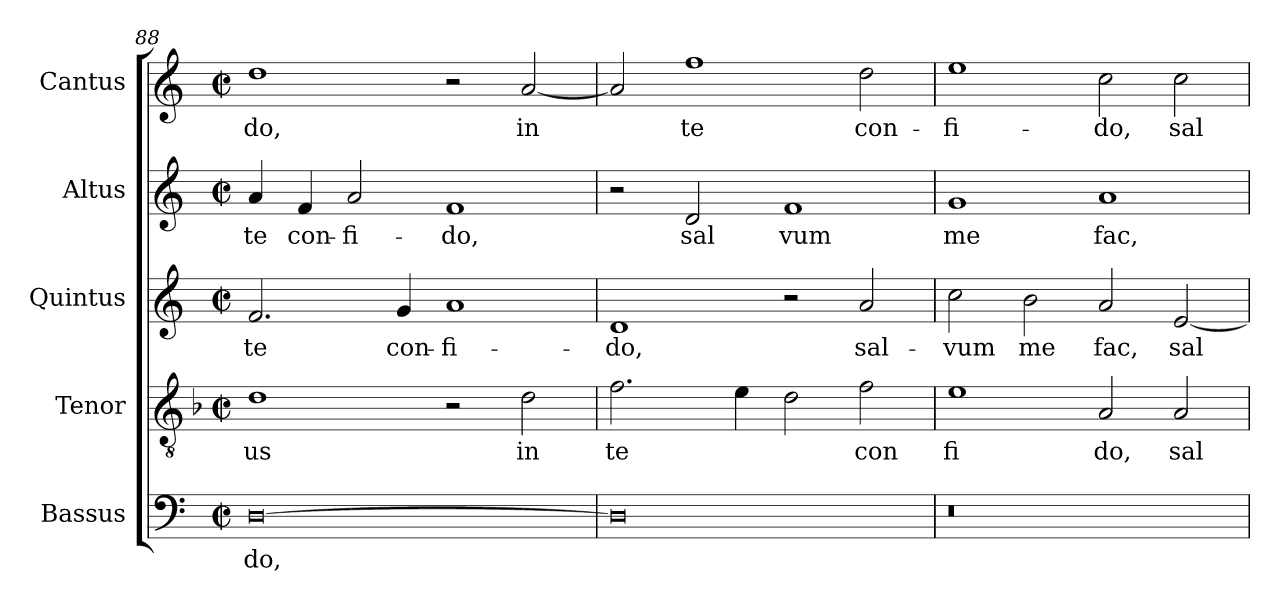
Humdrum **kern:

**kern	**text	**kern	**text	**kern	**text	**kern	**text	**kern	**text
*part5	*part5	*part4	*part4	*part3	*part3	*part2	*part2	*part1	*part1
*staff5	*staff5	*staff4	*staff4	*staff3	*staff3	*staff2	*staff2	*staff1	*staff1
*I"Bassus	*	*I"Tenor	*	*I"Quintus	*	*I"Altus	*	*I"Cantus	*
*clefF4	*	*clefGv2	*	*clefG2	*	*clefG2	*	*clefG2	*
*	*	*k[b-]	*	*	*	*k[]	*	*	*
*	*	*F:	*	*	*	*C:	*	*	*
*M2/2	*	*M2/2	*	*M2/2	*	*M2/2	*	*M2/2	*
*met(c|)	*	*met(c|)	*	*met(c|)	*	*met(c|)	*	*met(c|)	*
=88	=88	=88	=88	=88	=88	=88	=88	=88	=88
!	!LO:LY:b:cj	!	!LO:LY:b:cj	!	!LO:LY:b:cj	!	!LO:LY:b:cj	!	!LO:LY:b:cj
[>0D	do,	1d	us	2.f/	te	4a/	te	1dd	-do,
!	!	!	!	!	!	!	!LO:LY:b:cj	!	!
.	.	.	.	.	.	4f/	con-	.	.
!	!	!	!	!	!	!	!LO:LY:b:cj	!	!
.	.	.	.	.	.	2a/	-fi-	.	.
!	!	!	!	!	!LO:LY:b:cj	!	!	!	!
.	.	.	.	4g/	con-	.	.	.	.
!	!	!	!	!	!LO:LY:b:cj	!	!LO:LY:b:cj	!	!
.	.	2r	.	1a	-fi-	1f	-do,	2r	.
!	!	!	!LO:LY:b:cj	!	!	!	!	!	!LO:LY:b:cj
.	.	2d\	in	.	.	.	.	[>2a/	in
!!LO:PB:g=z
=89	=89	=89	=89	=89	=89	=89	=89	=89	=89
*	*	*k[]	*	*	*	*	*	*	*
*	*	*C:	*	*	*	*	*	*	*
!	!	!	!LO:LY:b:cj	!	!LO:LY:b:cj	!	!	!	!
0D]	.	2.f\	te	1d	-do,	2r	.	2a/]	.
!	!	!	!	!	!	!	!LO:LY:b:cj	!	!LO:LY:b:cj
.	.	.	.	.	.	2d/	sal	1ff	te
.	.	4e\	.	.	.	.	.	.	.
!	!	!	!	!	!	!	!LO:LY:b:cj	!	!
.	.	2d\	.	2r	.	1f	vum	.	.
!	!	!	!LO:LY:b:cj	!	!LO:LY:b:cj	!	!	!	!LO:LY:b:cj
.	.	2f\	con	2a/	sal-	.	.	2dd\	con-
=90	=90	=90	=90	=90	=90	=90	=90	=90	=90
!	!	!	!LO:LY:b:cj	!	!LO:LY:b:cj	!	!LO:LY:b:cj	!	!LO:LY:b:cj
0r	.	1e	fi	2cc\	-vum	1g	me	1ee	-fi-
!	!	!	!	!	!LO:LY:b:cj	!	!	!	!
.	.	.	.	2b\	me	.	.	.	.
!	!	!	!LO:LY:b:cj	!	!LO:LY:b:cj	!	!LO:LY:b:cj	!	!LO:LY:b:cj
.	.	2A/	do,	2a/	fac,	1a	fac,	2cc\	-do,
!	!	!	!LO:LY:b:cj	!	!LO:LY:b	!	!	!	!LO:LY:b:cj
.	.	2A/	sal	[<2e/	sal-	.	.	2cc\	sal-
=	=	=	=	=	=	=	=	=	=
*-	*-	*-	*-	*-	*-	*-	*-	*-	*-
